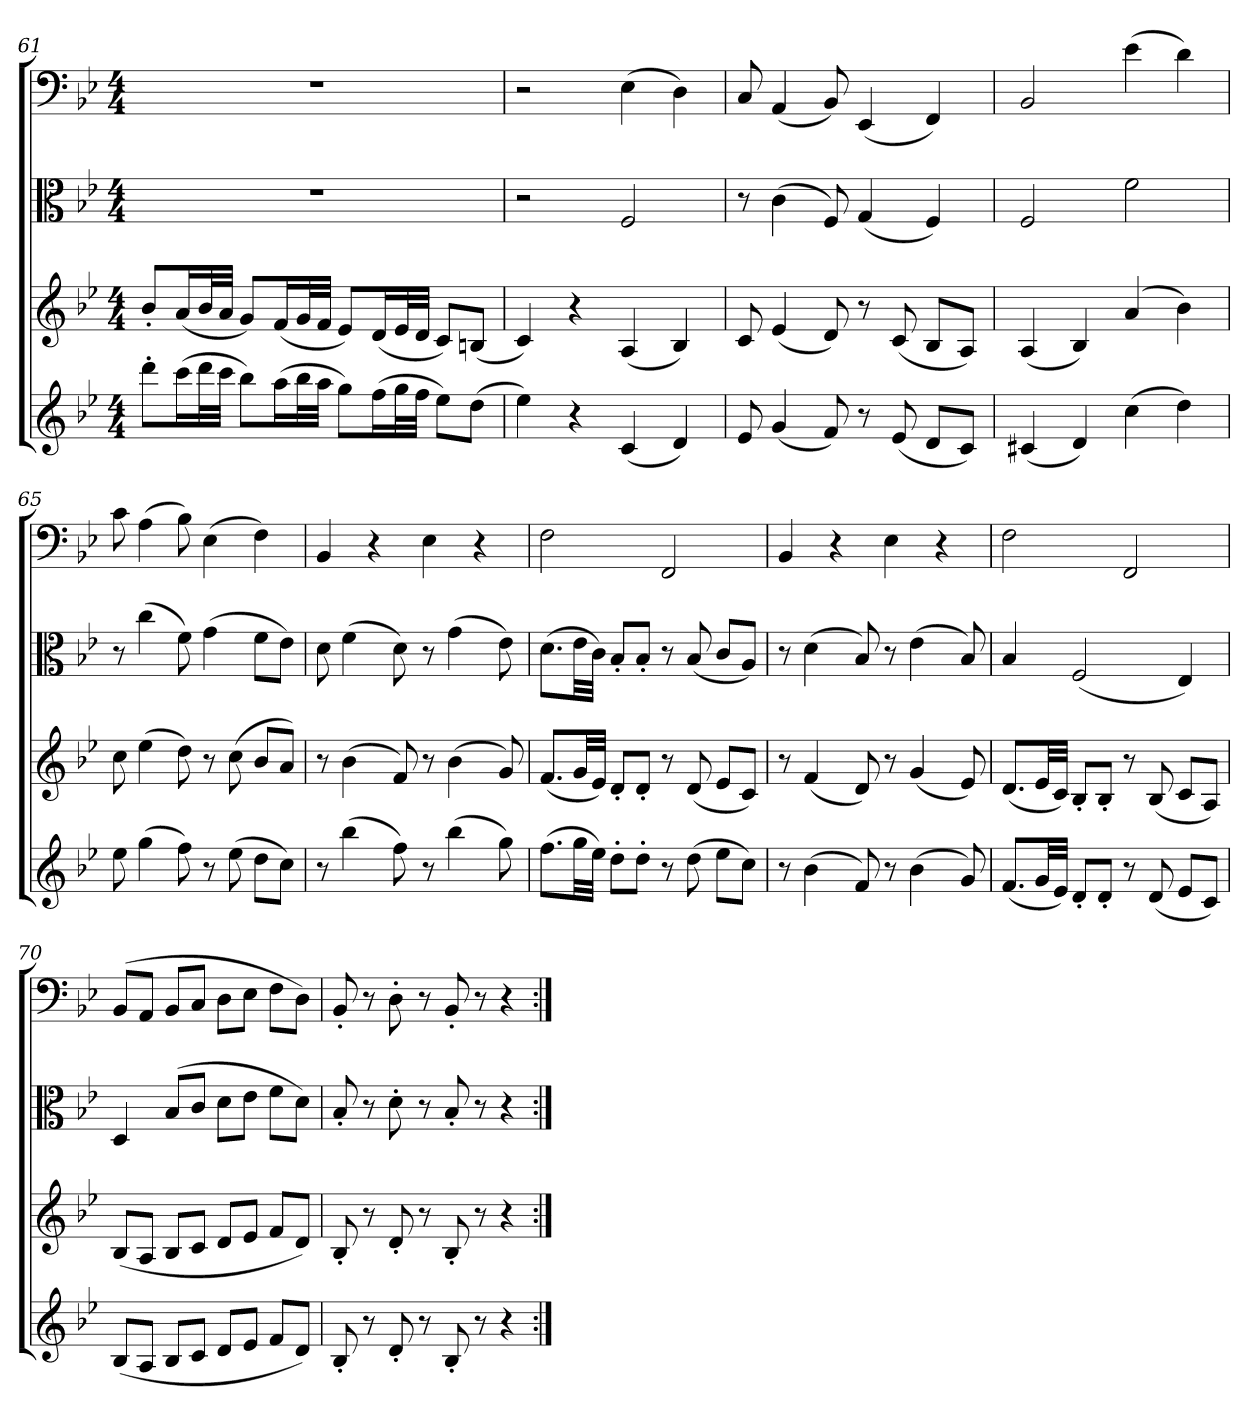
**kern	**kern	**kern	**kern
*part4	*part3	*part2	*part1
*staff4	*staff3	*staff2	*staff1
*clefG2	*clefG2	*clefC3	*clefF4
*k[b-e-]	*k[b-e-]	*k[b-e-]	*k[b-e-]
*B-:	*B-:	*B-:	*B-:
*M4/4	*M4/4	*M4/4	*M4/4
=61	=61	=61	=61
8ddd'\L	8b-'/L	1r	1r
(16ccc\L	(16a/L	.	.
32ddd\L	32b-/L	.	.
32ccc\JJJ	32a/JJJ	.	.
8bb-\L)	8g/L)	.	.
(16aa\L	(16f/L	.	.
32bb-\L	32g/L	.	.
32aa\JJJ	32f/JJJ	.	.
8gg\L)	8e-/L)	.	.
(16ff\L	(16d/L	.	.
32gg\L	32e-/L	.	.
32ff\JJJ	32d/JJJ	.	.
8ee-\L)	8c/L)	.	.
(8dd\J	(8Bn/J	.	.
=62	=62	=62	=62
4ee-)	4c)	2r	2r
4r	4r	.	.
(4c	(4A	2F	(4E-
4d)	4B-)	.	4D)
=63	=63	=63	=63
8e-	8c	8r	8C
(4g	(4e-	(4c	(4AA
8f)	8d)	8F)	8BB-)
8r	8r	(4G	(4EE-
(8e-	(8c	.	.
8d/L	8B-/L	4F)	4FF)
8c/J)	8A/J)	.	.
=64	=64	=64	=64
(4c#X	(4A	2F	2BB-
4d)	4B-)	.	.
(4cc	(4a	2f	(4e-
4dd)	4b-)	.	4d)
=65	=65	=65	=65
8ee-	8cc	8r	8c
(4gg	(4ee-	(4cc	(4A
8ff)	8dd)	8f)	8B-)
8r	8r	(4g	(4E-
(8ee-	(8cc	.	.
8dd\L	8b-/L	8f\L	4F)
8cc\J)	8a/J)	8e-\J)	.
=66	=66	=66	=66
8r	8r	8d	4BB-
(4bb-	(4b-	(4f	.
.	.	.	4r
8ff)	8f)	8d)	.
8r	8r	8r	4E-
(4bb-	(4b-	(4g	.
.	.	.	4r
8gg)	8g)	8e-)	.
=67	=67	=67	=67
(8.ff\L	(8.f/L	(8.d\L	2F
32gg\LL	32g/LL	32e-\LL	.
32ee-\JJJ)	32e-/JJJ)	32c\JJJ)	.
8dd'\L	8d'/L	8B-'/L	.
8dd'\J	8d'/J	8B-'/J	.
8r	8r	8r	2FF
(8dd	(8d	(8B-	.
8ee-\L	8e-/L	8c/L	.
8cc\J)	8c/J)	8A/J)	.
=68	=68	=68	=68
8r	8r	8r	4BB-
(4b-	(4f	(4d	.
.	.	.	4r
8f)	8d)	8B-)	.
8r	8r	8r	4E-
(4b-	(4g	(4e-	.
.	.	.	4r
8g)	8e-)	8B-)	.
=69	=69	=69	=69
(8.f/L	(8.d/L	4B-	2F
32g/LL	32e-/LL	.	.
32e-/JJJ)	32c/JJJ)	.	.
8d'/L	8B-'/L	(2F	.
8d'/J	8B-'/J	.	.
8r	8r	.	2FF
(8d	(8B-	.	.
8e-/L	8c/L	4E-)	.
8c/J)	8A/J)	.	.
=70	=70	=70	=70
(8B-/L	(8B-/L	4D	(8BB-/L
8A/J	8A/J	.	8AA/J
8B-/L	8B-/L	(8B-/L	8BB-/L
8c/J	8c/J	8c/J	8C/J
8d/L	8d/L	8d\L	8D\L
8e-/J	8e-/J	8e-\J	8E-\J
8f/L	8f/L	8f\L	8F\L
8d/J)	8d/J)	8d\J)	8D\J)
=71	=71	=71	=71
8B-'	8B-'	8B-'	8BB-'
8r	8r	8r	8r
8d'	8d'	8d'	8D'
8r	8r	8r	8r
8B-'	8B-'	8B-'	8BB-'
8r	8r	8r	8r
4r	4r	4r	4r
=:|!	=:|!	=:|!	=:|!
*-	*-	*-	*-
